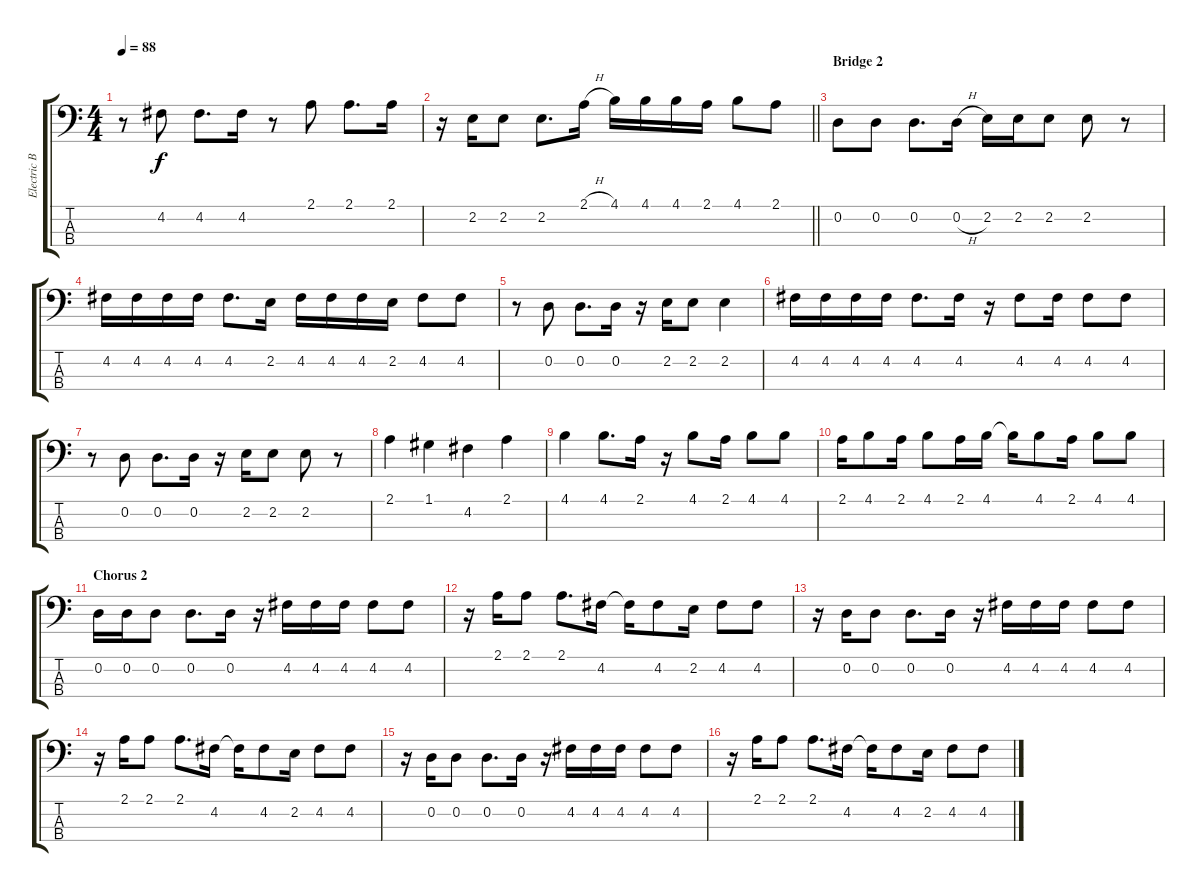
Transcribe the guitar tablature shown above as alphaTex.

\track ("Electric Bass Guitar" "Electric B") {instrument electricbasspick}
\staff {score tabs}
\tuning (G2 D2 A1 E1) {hide}
\ts (4 4)
\tempo 88
\clef f4
\ks c
r.8{dy f} 4.2.8 4.2.8{d} 4.2.16 r.8 2.1.8 2.1.8{d} 2.1.16 |
\barLineRight lightlight
r.16 2.2.16 2.2.8 2.2.8{d} 2.1{h}.16 4.1.16 4.1.16 4.1.16 2.1.16 4.1.8 2.1.8 |
\section ("" "Bridge 2")
0.2.8 0.2.8 0.2.8{d} 0.2{h}.16 2.2.16 2.2.16 2.2.8 2.2.8 r.8 |
4.2.16 4.2.16 4.2.16 4.2.16 4.2.8{d} 2.2.16 4.2.16 4.2.16 4.2.16 2.2.16 4.2.8 4.2.8 |
r.8 0.2.8 0.2.8{d} 0.2.16 r.16 2.2.16 2.2.8 2.2.4 |
4.2.16 4.2.16 4.2.16 4.2.16 4.2.8{d} 4.2.16 r.16 4.2.8 4.2.16 4.2.8 4.2.8 |
r.8 0.2.8 0.2.8{d} 0.2.16 r.16 2.2.16 2.2.8 2.2.8 r.8 |
2.1.4 1.1.4 4.2.4 2.1.4 |
4.1.4 4.1.8{d} 2.1.16 r.16 4.1.8 2.1.16 4.1.8 4.1.8 |
2.1.16 4.1.8 2.1.16 4.1.8 2.1.16 4.1.16 4.1{t}.16 4.1.8 2.1.16 4.1.8 4.1.8 |
\section ("" "Chorus 2")
0.2.16 0.2.16 0.2.8 0.2.8{d} 0.2.16 r.16 4.2.16 4.2.16 4.2.16 4.2.8 4.2.8 |
r.16 2.1.16 2.1.8 2.1.8{d} 4.2.16 4.2{t}.16 4.2.8 2.2.16 4.2.8 4.2.8 |
r.16 0.2.16 0.2.8 0.2.8{d} 0.2.16 r.16 4.2.16 4.2.16 4.2.16 4.2.8 4.2.8 |
r.16 2.1.16 2.1.8 2.1.8{d} 4.2.16 4.2{t}.16 4.2.8 2.2.16 4.2.8 4.2.8 |
r.16 0.2.16 0.2.8 0.2.8{d} 0.2.16 r.16 4.2.16 4.2.16 4.2.16 4.2.8 4.2.8 |
r.16 2.1.16 2.1.8 2.1.8{d} 4.2.16 4.2{t}.16 4.2.8 2.2.16 4.2.8 4.2.8
